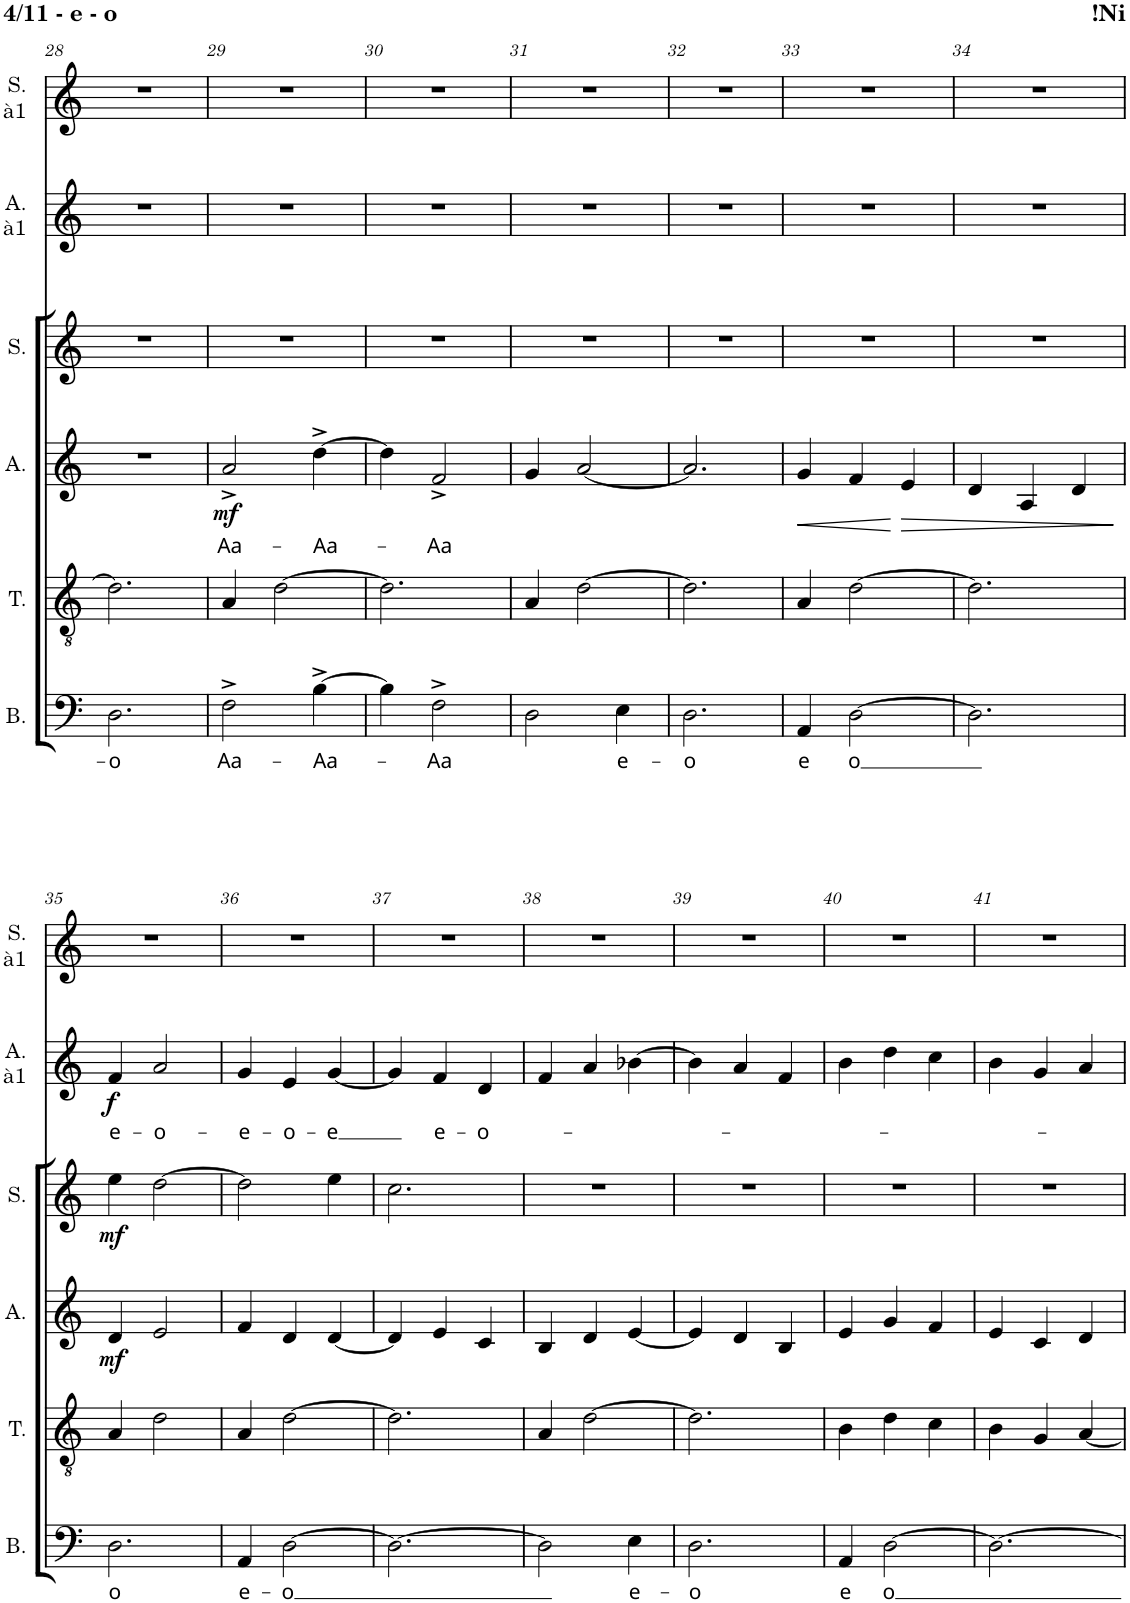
**kern	**text	**kern	**kern	**text	**dynam	**kern	**dynam	**kern	**text	**dynam	**kern
*part6	*part6	*part5	*part4	*part4	*part4	*part3	*part3	*part2	*part2	*part2	*part1
*staff6	*staff6	*staff5	*staff4	*staff4	*staff4	*staff3	*staff3	*staff2	*staff2	*staff2	*staff1
*I"Bass	*	*I"Tenor	*I"Alto	*	*	*I"Soprano	*	*I"Alto S	*	*	*I"Soprano S
*I'B.	*	*I'T.	*I'A.	*	*	*I'S.	*	*I'A. à1	*	*	*I'S. à1
!!LO:PB:g=z
*clefF4	*	*clefGv2	*clefG2	*	*	*clefG2	*	*clefG2	*	*	*clefG2
*k[]	*	*k[]	*k[]	*	*	*k[]	*	*k[]	*	*	*k[]
*M3/4	*	*M3/4	*M3/4	*	*	*M3/4	*	*M3/4	*	*	*M3/4
=28	=28	=28	=28	=28	=28	=28	=28	=28	=28	=28	=28
!	!LO:LY:b	!	!	!	!	!	!	!	!	!	!
2.D\	-o	2.d\]	2.r	.	.	2.r	.	2.r	.	.	2.r
=29	=29	=29	=29	=29	=29	=29	=29	=29	=29	=29	=29
!	!LO:LY:b	!	!	!LO:LY:b	!LO:DY:b	!	!	!	!	!	!
2F^\	Aa-	4A/	2a^/	Aa-	mf	2.r	.	2.r	.	.	2.r
.	.	[2d\	.	.	.	.	.	.	.	.	.
!	!LO:LY:b	!	!	!LO:LY:b	!	!	!	!	!	!	!
[4B^\	-Aa-	.	[4dd^\	-Aa-	.	.	.	.	.	.	.
=30	=30	=30	=30	=30	=30	=30	=30	=30	=30	=30	=30
4B\]	.	2.d\]	4dd\]	.	.	2.r	.	2.r	.	.	2.r
!	!LO:LY:b	!	!	!LO:LY:b	!	!	!	!	!	!	!
2F^\	-Aa	.	2f^/	-Aa	.	.	.	.	.	.	.
=31	=31	=31	=31	=31	=31	=31	=31	=31	=31	=31	=31
2D\	.	4A/	4g/	.	.	2.r	.	2.r	.	.	2.r
.	.	[2d\	[2a/	.	.	.	.	.	.	.	.
!	!LO:LY:b	!	!	!	!	!	!	!	!	!	!
4E\	e-	.	.	.	.	.	.	.	.	.	.
=32	=32	=32	=32	=32	=32	=32	=32	=32	=32	=32	=32
!	!LO:LY:b	!	!	!	!	!	!	!	!	!	!
2.D\	-o	2.d\]	2.a/]	.	.	2.r	.	2.r	.	.	2.r
=33	=33	=33	=33	=33	=33	=33	=33	=33	=33	=33	=33
!	!LO:LY:b	!	!	!	!LO:HP:b	!	!	!	!	!	!
4AA/	e	4A/	4g/	.	<	2.r	.	2.r	.	.	2.r
!	!LO:LY:b	!	!	!	!	!	!	!	!	!	!
[2D\	-o	[2d\	4f/	.	.	.	.	.	.	.	.
!	!	!	!	!	!LO:HP:n=1:b	!	!	!	!	!	!
.	.	.	4e/	.	[ >	.	.	.	.	.	.
=34	=34	=34	=34	=34	=34	=34	=34	=34	=34	=34	=34
2.D\]	.	2.d\]	4d/	.	.	2.r	.	2.r	.	.	2.r
.	.	.	4A/	.	.	.	.	.	.	.	.
.	.	.	4d/	.	.	.	.	.	.	.	.
.	.	.	.	.	]	.	.	.	.	.	.
!!LO:LB:g=z
=35	=35	=35	=35	=35	=35	=35	=35	=35	=35	=35	=35
!	!LO:LY:b	!	!	!	!LO:DY:b	!	!LO:DY:b	!	!LO:LY:b	!LO:DY:b	!
2.D\	o	4A/	4d/	.	mf	4ee\	mf	4f/	e-	f	2.r
!	!	!	!	!	!	!	!	!	!LO:LY:b	!	!
.	.	2d\	2e/	.	.	[2dd\	.	2a/	-o-	.	.
=36	=36	=36	=36	=36	=36	=36	=36	=36	=36	=36	=36
!	!LO:LY:b	!	!	!	!	!	!	!	!LO:LY:b	!	!
4AA/	e-	4A/	4f/	.	.	2dd\]	.	4g/	-e-	.	2.r
!	!LO:LY:b	!	!	!	!	!	!	!	!LO:LY:b	!	!
[2D\	-o	[2d\	4d/	.	.	.	.	4e/	-o-	.	.
!	!	!	!	!	!	!	!	!	!LO:LY:b	!	!
.	.	.	[4d/	.	.	4ee\	.	[4g/	-e	.	.
=37	=37	=37	=37	=37	=37	=37	=37	=37	=37	=37	=37
2.D\_	.	2.d\]	4d/]	.	.	2.cc\	.	4g/]	.	.	2.r
!	!	!	!	!	!	!	!	!	!LO:LY:b	!	!
.	.	.	4e/	.	.	.	.	4f/	e-	.	.
!	!	!	!	!	!	!	!	!	!LO:LY:b	!	!
.	.	.	4c/	.	.	.	.	4d/	-o-	.	.
=38	=38	=38	=38	=38	=38	=38	=38	=38	=38	=38	=38
2D\]	.	4A/	4B/	.	.	2.r	.	4f/	.	.	2.r
.	.	[2d\	4d/	.	.	.	.	4a/	.	.	.
!	!LO:LY:b	!	!	!	!	!	!	!	!	!	!
4E\	e-	.	[4e/	.	.	.	.	[4b-X\	.	.	.
=39	=39	=39	=39	=39	=39	=39	=39	=39	=39	=39	=39
!	!LO:LY:b	!	!	!	!	!	!	!	!	!	!
2.D\	-o	2.d\]	4e/]	.	.	2.r	.	4b-\]	.	.	2.r
.	.	.	4d/	.	.	.	.	4a/	.	.	.
.	.	.	4B/	.	.	.	.	4f/	.	.	.
=40	=40	=40	=40	=40	=40	=40	=40	=40	=40	=40	=40
!	!LO:LY:b	!	!	!	!	!	!	!	!	!	!
4AA/	e	4B\	4e/	.	.	2.r	.	4b\	.	.	2.r
!	!LO:LY:b	!	!	!	!	!	!	!	!	!	!
[2D\	-o	4d\	4g/	.	.	.	.	4dd\	.	.	.
.	.	4c\	4f/	.	.	.	.	4cc\	.	.	.
=41	=41	=41	=41	=41	=41	=41	=41	=41	=41	=41	=41
2.D\_	.	4B\	4e/	.	.	2.r	.	4b\	.	.	2.r
.	.	4G/	4c/	.	.	.	.	4g/	.	.	.
.	.	[4A/	4d/	.	.	.	.	4a/	.	.	.
=	=	=	=	=	=	=	=	=	=	=	=
*-	*-	*-	*-	*-	*-	*-	*-	*-	*-	*-	*-
